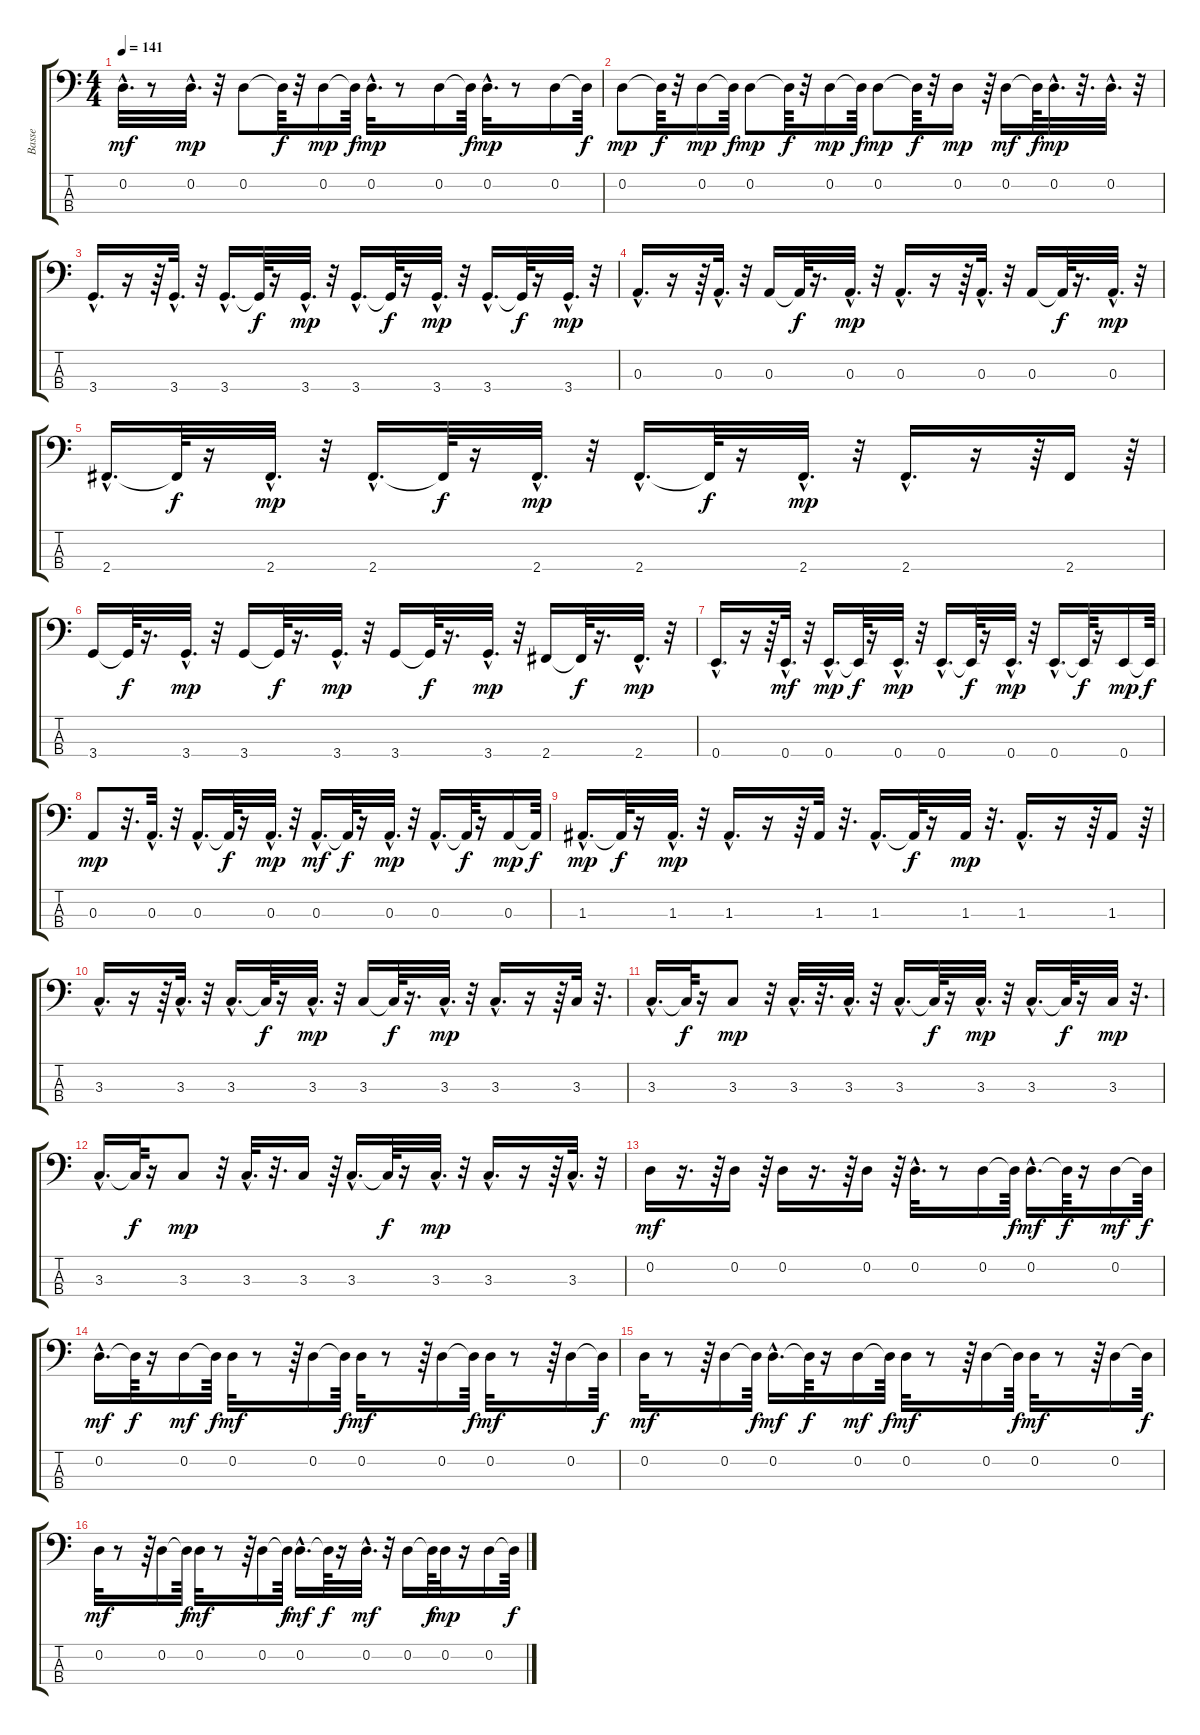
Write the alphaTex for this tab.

\track ("Basse" "Basse") {instrument electricbassfinger}
\staff {score tabs}
\tuning (G2 D2 A1 E1) {hide}
\ts (4 4)
\tempo 141
\clef f4
\ks c
0.2{hac}.32{d dy mf} r.8 0.2{hac}.32{d dy mp} r.32 0.2.8 0.2{t}.64{dy f} r.32 0.2.16{dy mp} 0.2{t}.64{dy f} 0.2{hac}.32{d dy mp} r.8 0.2.16 0.2{t}.64{dy f} 0.2{hac}.32{d dy mp} r.8 0.2.16 0.2{t}.64{dy f} |
0.2.8{dy mp} 0.2{t}.64{dy f} r.32 0.2.16{dy mp} 0.2{t}.64{dy f} 0.2.8{dy mp} 0.2{t}.64{dy f} r.32 0.2.16{dy mp} 0.2{t}.64{dy f} 0.2.8{dy mp} 0.2{t}.64{dy f} r.32 0.2.16{dy mp} r.64 0.2.16{dy mf} 0.2{t}.64{dy f} 0.2{hac}.32{d dy mp} r.32{d} 0.2{hac}.32{d} r.32 |
3.4{hac}.16{d} r.16 r.64 3.4{hac}.32{d} r.32 3.4{hac}.16{d} 3.4{t}.64{dy f} r.16 3.4{hac}.32{d dy mp} r.32 3.4{hac}.16{d} 3.4{t}.64{dy f} r.16 3.4{hac}.32{d dy mp} r.32 3.4{hac}.16{d} 3.4{t}.64{dy f} r.16 3.4{hac}.32{d dy mp} r.32 |
0.3{hac}.16{d} r.16 r.64 0.3{hac}.32{d} r.32 0.3.16 0.3{t}.64{dy f} r.16{d} 0.3{hac}.32{d dy mp} r.32 0.3{hac}.16{d} r.16 r.64 0.3{hac}.32{d} r.32 0.3.16 0.3{t}.64{dy f} r.16{d} 0.3{hac}.32{d dy mp} r.32 |
2.4{hac}.16{d} 2.4{t}.64{dy f} r.16 2.4{hac}.32{d dy mp} r.32 2.4{hac}.16{d} 2.4{t}.64{dy f} r.16 2.4{hac}.32{d dy mp} r.32 2.4{hac}.16{d} 2.4{t}.64{dy f} r.16 2.4{hac}.32{d dy mp} r.32 2.4{hac}.16{d} r.16 r.64 2.4.16 r.64 |
3.4.16 3.4{t}.64{dy f} r.16{d} 3.4{hac}.32{d dy mp} r.32 3.4.16 3.4{t}.64{dy f} r.16{d} 3.4{hac}.32{d dy mp} r.32 3.4.16 3.4{t}.64{dy f} r.16{d} 3.4{hac}.32{d dy mp} r.32 2.4.16 2.4{t}.64{dy f} r.16{d} 2.4{hac}.32{d dy mp} r.32 |
0.4{hac}.16{d} r.16 r.64 0.4{hac}.32{d dy mf} r.32 0.4{hac}.16{d dy mp} 0.4{t}.64{dy f} r.16 0.4{hac}.32{d dy mp} r.32 0.4{hac}.16{d} 0.4{t}.64{dy f} r.16 0.4{hac}.32{d dy mp} r.32 0.4{hac}.16{d} 0.4{t}.64{dy f} r.16 0.4.16{dy mp} 0.4{t}.64{dy f} |
0.3.8{dy mp} r.32{d} 0.3{hac}.32{d} r.32 0.3{hac}.16{d} 0.3{t}.64{dy f} r.16 0.3{hac}.32{d dy mp} r.32 0.3{hac}.16{d dy mf} 0.3{t}.64{dy f} r.16 0.3{hac}.32{d dy mp} r.32 0.3{hac}.16{d} 0.3{t}.64{dy f} r.16 0.3.16{dy mp} 0.3{t}.64{dy f} |
1.3{hac}.16{d dy mp} 1.3{t}.64{dy f} r.16 1.3{hac}.32{d dy mp} r.32 1.3{hac}.16{d} r.16 r.64 1.3.32 r.32{d} 1.3{hac}.16{d} 1.3{t}.64{dy f} r.16 1.3.32{dy mp} r.32{d} 1.3{hac}.16{d} r.16 r.64 1.3.16 r.64 |
3.3{hac}.16{d} r.16 r.64 3.3{hac}.32{d} r.32 3.3{hac}.16{d} 3.3{t}.64{dy f} r.16 3.3{hac}.32{d dy mp} r.32 3.3.16 3.3{t}.64{dy f} r.16{d} 3.3{hac}.32{d dy mp} r.32 3.3{hac}.16{d} r.16 r.64 3.3.32 r.32{d} |
3.3{hac}.16{d} 3.3{t}.64{dy f} r.16 3.3.8{dy mp} r.32 3.3{hac}.32{d} r.32{d} 3.3{hac}.32{d} r.32 3.3{hac}.16{d} 3.3{t}.64{dy f} r.16 3.3{hac}.32{d dy mp} r.32 3.3{hac}.16{d} 3.3{t}.64{dy f} r.16 3.3.32{dy mp} r.32{d} |
3.3{hac}.16{d} 3.3{t}.64{dy f} r.16 3.3.8{dy mp} r.32 3.3{hac}.32{d} r.32{d} 3.3.16 r.64 3.3{hac}.16{d} 3.3{t}.64{dy f} r.16 3.3{hac}.32{d dy mp} r.32 3.3{hac}.16{d} r.16 r.64 3.3{hac}.32{d} r.32 |
0.2.16{dy mf} r.16{d} r.64 0.2.16 r.64 0.2.16 r.16{d} r.64 0.2.16 r.64 0.2{hac}.32{d} r.8 0.2.16 0.2{t}.64{dy f} 0.2{hac}.16{d dy mf} 0.2{t}.64{dy f} r.16 0.2.16{dy mf} 0.2{t}.64{dy f} |
0.2{hac}.16{d dy mf} 0.2{t}.64{dy f} r.16 0.2.16{dy mf} 0.2{t}.64{dy f} 0.2.32{dy mf} r.8 r.64 0.2.16 0.2{t}.64{dy f} 0.2.32{dy mf} r.8 r.64 0.2.16 0.2{t}.64{dy f} 0.2.32{dy mf} r.8 r.64 0.2.16 0.2{t}.64{dy f} |
0.2.32{dy mf} r.8 r.64 0.2.16 0.2{t}.64{dy f} 0.2{hac}.16{d dy mf} 0.2{t}.64{dy f} r.16 0.2.16{dy mf} 0.2{t}.64{dy f} 0.2.32{dy mf} r.8 r.64 0.2.16 0.2{t}.64{dy f} 0.2.32{dy mf} r.8 r.64 0.2.16 0.2{t}.64{dy f} |
0.2.32{dy mf} r.8 r.64 0.2.16 0.2{t}.64{dy f} 0.2.32{dy mf} r.8 r.64 0.2.16 0.2{t}.64{dy f} 0.2{hac}.16{d dy mf} 0.2{t}.64{dy f} r.16 0.2{hac}.32{d dy mf} r.32 0.2.16 0.2{t}.64{dy f} 0.2.32{dy mp} r.16 0.2.16 0.2{t}.64{dy f}
